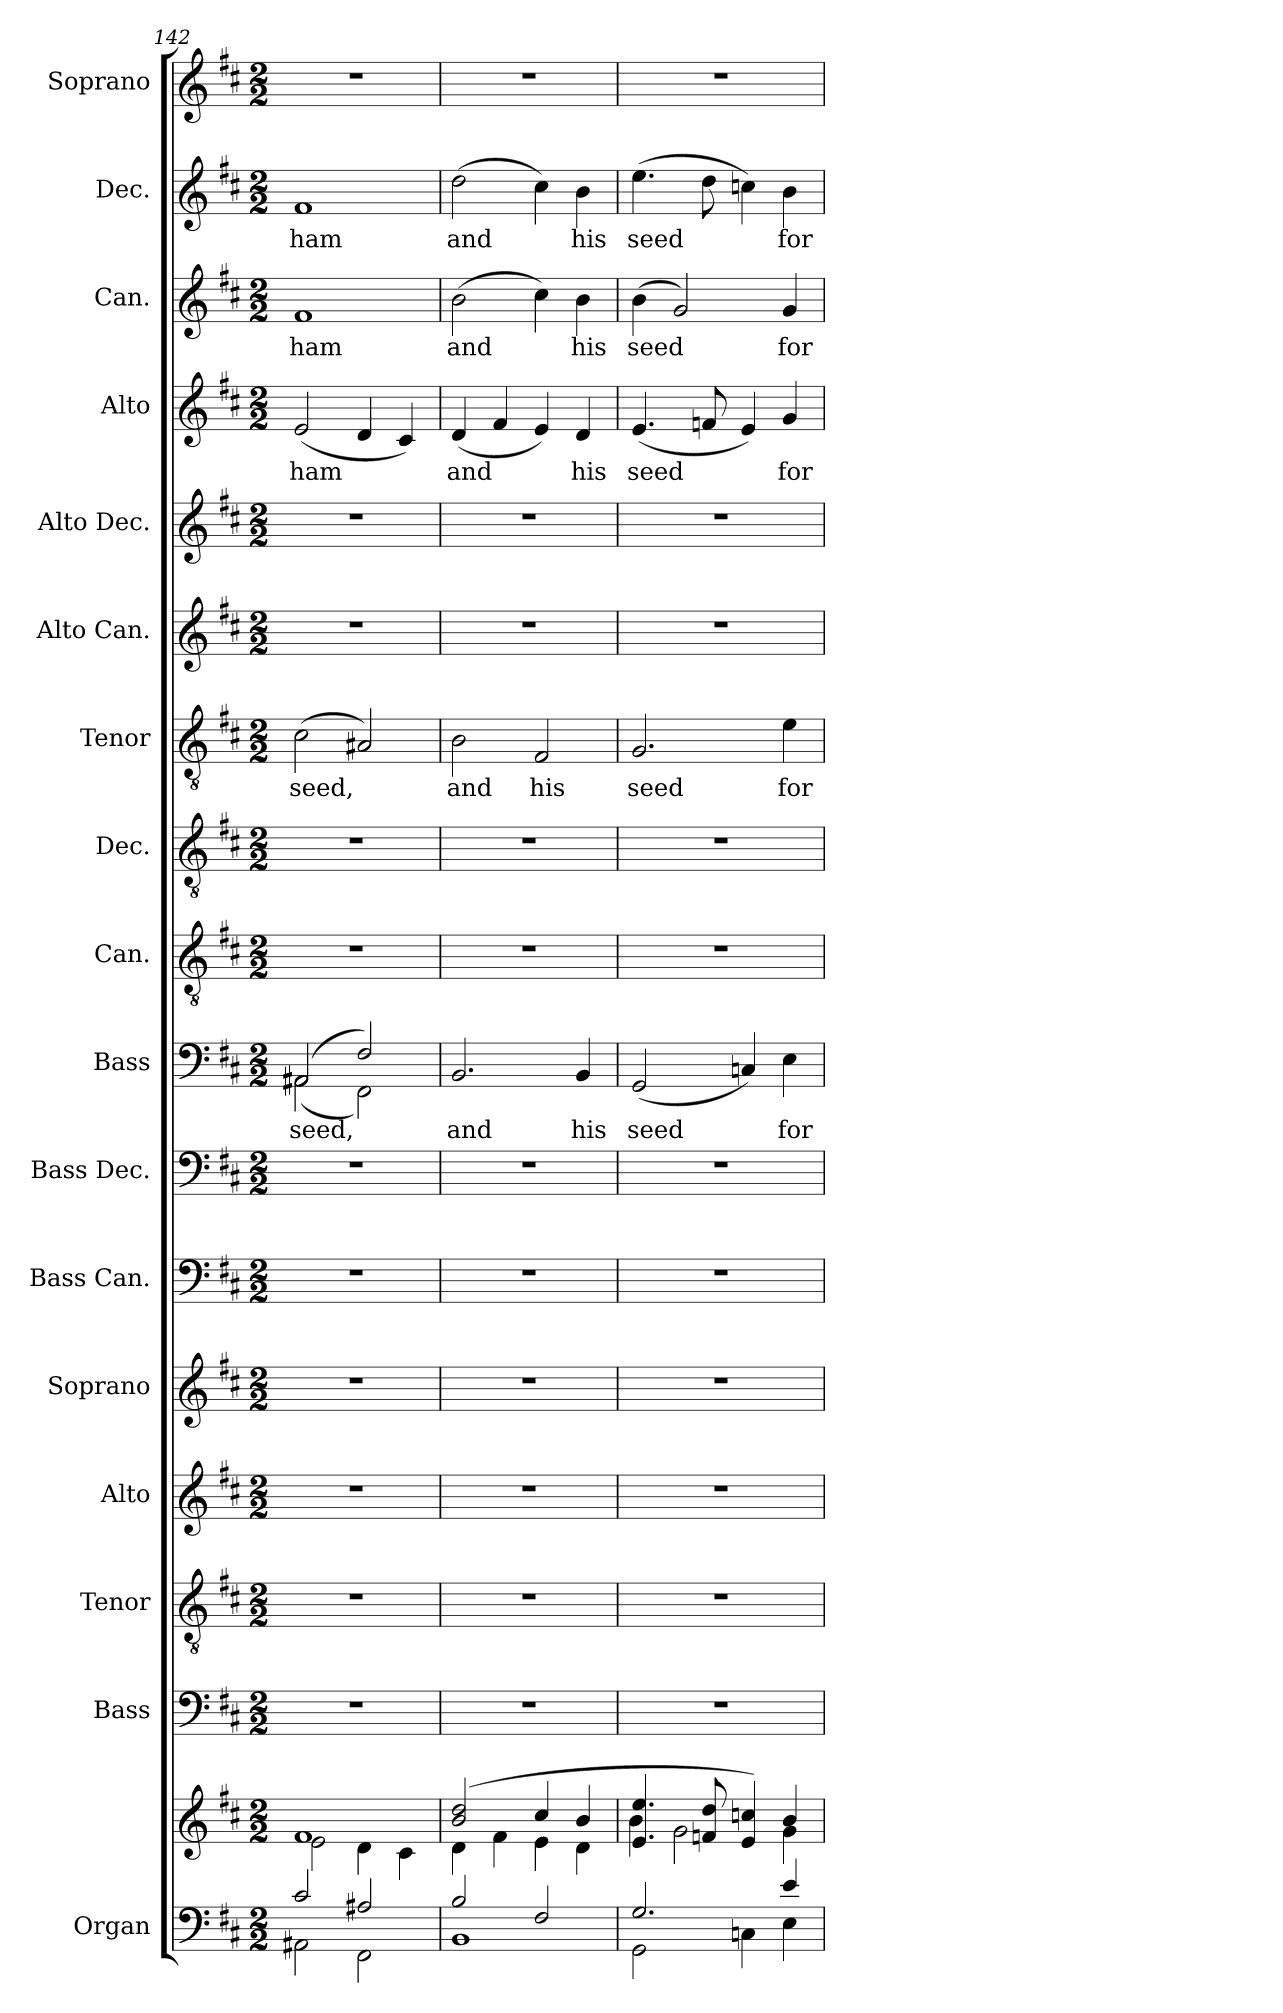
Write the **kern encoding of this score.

**kern	**kern	**kern	**kern	**kern	**kern	**kern	**kern	**kern	**text	**kern	**kern	**kern	**text	**kern	**kern	**kern	**text	**kern	**text	**kern	**text	**kern
*part17	*part17	*part16	*part15	*part14	*part13	*part12	*part11	*part10	*part10	*part9	*part8	*part7	*part7	*part6	*part5	*part4	*part4	*part3	*part3	*part2	*part2	*part1
*staff18	*staff17	*staff16	*staff15	*staff14	*staff13	*staff12	*staff11	*staff10	*staff10	*staff9	*staff8	*staff7	*staff7	*staff6	*staff5	*staff4	*staff4	*staff3	*staff3	*staff2	*staff2	*staff1
*I"Organ	*	*I"Bass	*I"Tenor	*I"Alto	*I"Soprano	*I"Bass Can.	*I"Bass Dec.	*I"Bass	*	*I"Can.	*I"Dec.	*I"Tenor	*	*I"Alto Can.	*I"Alto Dec.	*I"Alto	*	*I"Can.	*	*I"Dec.	*	*I"Soprano
*I'Org.	*	*I'B.	*I'T.	*I'A.	*I'S.	*I'B.   Can.	*I'Dec.	*I'B.	*	*	*I'Dec.	*I'T.	*	*I'A.   Can.	*I'Dec.	*I'A.	*	*	*	*I'Dec.	*	*I'S.
!!LO:PB:g=z
*clefF4	*clefG2	*clefF4	*clefGv2	*clefG2	*clefG2	*clefF4	*clefF4	*clefF4	*	*clefGv2	*clefGv2	*clefGv2	*	*clefG2	*clefG2	*clefG2	*	*clefG2	*	*clefG2	*	*clefG2
*	*	*	*ITrd7c12	*	*	*	*	*	*	*ITrd7c12	*ITrd7c12	*ITrd7c12	*	*	*	*	*	*	*	*	*	*
*k[f#c#]	*k[f#c#]	*k[f#c#]	*k[f#c#]	*k[f#c#]	*k[f#c#]	*k[f#c#]	*k[f#c#]	*k[f#c#]	*	*k[f#c#]	*k[f#c#]	*k[f#c#]	*	*k[f#c#]	*k[f#c#]	*k[f#c#]	*	*k[f#c#]	*	*k[f#c#]	*	*k[f#c#]
*D:	*D:	*D:	*D:	*D:	*D:	*D:	*D:	*D:	*	*D:	*D:	*D:	*	*D:	*D:	*D:	*	*D:	*	*D:	*	*D:
*M2/2	*M2/2	*M2/2	*M2/2	*M2/2	*M2/2	*M2/2	*M2/2	*M2/2	*	*M2/2	*M2/2	*M2/2	*	*M2/2	*M2/2	*M2/2	*	*M2/2	*	*M2/2	*	*M2/2
=142	=142	=142	=142	=142	=142	=142	=142	=142	=142	=142	=142	=142	=142	=142	=142	=142	=142	=142	=142	=142	=142	=142
*^	*^	*	*	*	*	*	*	*	*	*	*	*	*	*	*	*	*	*	*	*	*	*
!	!	!	!	!	!	!	!	!	!	!	!LO:LY:b:color=#000000	!	!	!	!	!	!	!	!	!	!	!	!	!
*	*	*	*	*	*	*	*	*	*	*^	*	*	*	*	*	*	*	*	*	*	*	*	*	*
!	!	!	!	!	!	!	!	!	!	!	!	!	!	!	!	!LO:LY:b:color=#000000	!	!	!	!	!	!	!	!	!
!	!	!	!	!	!	!	!	!	!	!	!	!	!	!	!	!	!	!	!	!LO:LY:b:color=#000000	!	!	!	!	!
!	!	!	!	!	!	!	!	!	!	!	!	!	!	!	!	!	!	!	!	!	!	!LO:LY:b:color=#000000	!	!	!
!	!	!	!	!	!	!	!	!	!	!	!	!	!	!	!	!	!	!	!	!	!	!	!	!LO:LY:b:color=#000000	!
2c#i/	2AA#Xi\	1f#i	2ei\	1r	1r	1r	1r	1r	1r	(2AA#Xi/	(2AA#i\	seed,	1r	1r	(2C#i\	seed,	1r	1r	(2ei/	-ham	1f#i	-ham	1f#i	-ham	1r
2A#Xi/	2FF#i\	.	4di\	.	.	.	.	.	.	2F#i/)	2FF#i\)	.	.	.	2AA#Xi/)	.	.	.	4di/	.	.	.	.	.	.
.	.	.	4c#i\	.	.	.	.	.	.	.	.	.	.	.	.	.	.	.	4c#i/)	.	.	.	.	.	.
*	*	*	*	*	*	*	*	*	*	*v	*v	*	*	*	*	*	*	*	*	*	*	*	*	*	*
=143	=143	=143	=143	=143	=143	=143	=143	=143	=143	=143	=143	=143	=143	=143	=143	=143	=143	=143	=143	=143	=143	=143	=143	=143
!	!	!	!	!	!	!	!	!	!	!	!LO:LY:b:color=#000000	!	!	!	!	!	!	!	!	!	!	!	!	!
!	!	!	!	!	!	!	!	!	!	!	!	!	!	!	!LO:LY:b:color=#000000	!	!	!	!	!	!	!	!	!
!	!	!	!	!	!	!	!	!	!	!	!	!	!	!	!	!	!	!	!LO:LY:b:color=#000000	!	!	!	!	!
!	!	!	!	!	!	!	!	!	!	!	!	!	!	!	!	!	!	!	!	!	!LO:LY:b:color=#000000	!	!	!
!	!	!	!	!	!	!	!	!	!	!	!	!	!	!	!	!	!	!	!	!	!	!	!LO:LY:b:color=#000000	!
2Bi/	1BBi	(2bi/ 2ddi	4di\	1r	1r	1r	1r	1r	1r	2.BBi/	and	1r	1r	2BBi\	and	1r	1r	(4di/	and	(2bi\	and	(2ddi\	and	1r
.	.	.	4f#i\	.	.	.	.	.	.	.	.	.	.	.	.	.	.	4f#i/	.	.	.	.	.	.
!	!	!	!	!	!	!	!	!	!	!	!	!	!	!	!LO:LY:b:color=#000000	!	!	!	!	!	!	!	!	!
2F#i/	.	4cc#i/	4ei\	.	.	.	.	.	.	.	.	.	.	2FF#i/	his	.	.	4ei/)	.	4cc#i\)	.	4cc#i\)	.	.
!	!	!	!	!	!	!	!	!	!	!	!LO:LY:b:color=#000000	!	!	!	!	!	!	!	!	!	!	!	!	!
!	!	!	!	!	!	!	!	!	!	!	!	!	!	!	!	!	!	!	!LO:LY:b:color=#000000	!	!	!	!	!
!	!	!	!	!	!	!	!	!	!	!	!	!	!	!	!	!	!	!	!	!	!LO:LY:b:color=#000000	!	!	!
!	!	!	!	!	!	!	!	!	!	!	!	!	!	!	!	!	!	!	!	!	!	!	!LO:LY:b:color=#000000	!
.	.	4bi/	4di\	.	.	.	.	.	.	4BBi/	his	.	.	.	.	.	.	4di/	his	4bi\	his	4bi\	his	.
=144	=144	=144	=144	=144	=144	=144	=144	=144	=144	=144	=144	=144	=144	=144	=144	=144	=144	=144	=144	=144	=144	=144	=144	=144
!	!	!	!	!	!	!	!	!	!	!	!LO:LY:b:color=#000000	!	!	!	!	!	!	!	!	!	!	!	!	!
!	!	!	!	!	!	!	!	!	!	!	!	!	!	!	!LO:LY:b:color=#000000	!	!	!	!	!	!	!	!	!
!	!	!	!	!	!	!	!	!	!	!	!	!	!	!	!	!	!	!	!LO:LY:b:color=#000000	!	!	!	!	!
!	!	!	!	!	!	!	!	!	!	!	!	!	!	!	!	!	!	!	!	!	!LO:LY:b:color=#000000	!	!	!
!	!	!	!	!	!	!	!	!	!	!	!	!	!	!	!	!	!	!	!	!	!	!	!LO:LY:b:color=#000000	!
2.Gi/	2GGi\	4.ei/ 4.eei	4bi\	1r	1r	1r	1r	1r	1r	(2GGi/	seed	1r	1r	2.GGi/	seed	1r	1r	(4.ei/	seed	(4bi\	seed	(4.eei\	seed	1r
.	.	.	2gi\	.	.	.	.	.	.	.	.	.	.	.	.	.	.	.	.	2gi/)	.	.	.	.
.	.	8fni/ 8ddi	.	.	.	.	.	.	.	.	.	.	.	.	.	.	.	8fni/	.	.	.	8ddi\	.	.
.	4Cni\	4ei/ 4ccni)	.	.	.	.	.	.	.	4Cni/)	.	.	.	.	.	.	.	4ei/)	.	.	.	4ccni\)	.	.
!	!	!	!	!	!	!	!	!	!	!	!LO:LY:b:color=#000000	!	!	!	!	!	!	!	!	!	!	!	!	!
!	!	!	!	!	!	!	!	!	!	!	!	!	!	!	!LO:LY:b:color=#000000	!	!	!	!	!	!	!	!	!
!	!	!	!	!	!	!	!	!	!	!	!	!	!	!	!	!	!	!	!LO:LY:b:color=#000000	!	!	!	!	!
!	!	!	!	!	!	!	!	!	!	!	!	!	!	!	!	!	!	!	!	!	!LO:LY:b:color=#000000	!	!	!
!	!	!	!	!	!	!	!	!	!	!	!	!	!	!	!	!	!	!	!	!	!	!	!LO:LY:b:color=#000000	!
4ei/	4Ei\	4bi/	4gi\	.	.	.	.	.	.	4Ei\	for	.	.	4Ei\	for	.	.	4gi/	for	4gi/	for	4bi\	for	.
*v	*v	*	*	*	*	*	*	*	*	*	*	*	*	*	*	*	*	*	*	*	*	*	*	*
*	*v	*v	*	*	*	*	*	*	*	*	*	*	*	*	*	*	*	*	*	*	*	*	*
=	=	=	=	=	=	=	=	=	=	=	=	=	=	=	=	=	=	=	=	=	=	=
*-	*-	*-	*-	*-	*-	*-	*-	*-	*-	*-	*-	*-	*-	*-	*-	*-	*-	*-	*-	*-	*-	*-
